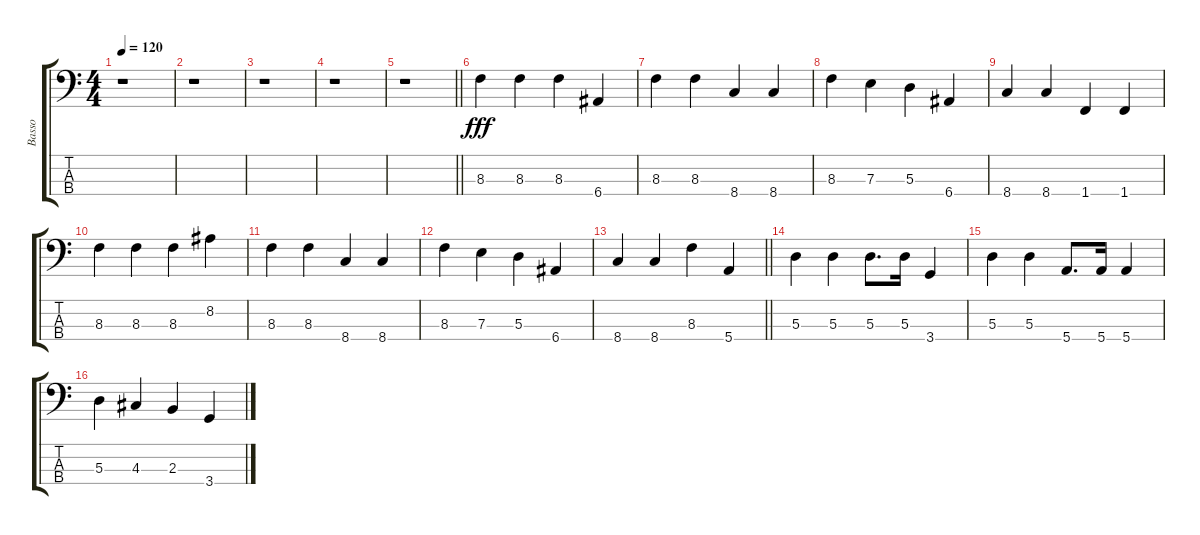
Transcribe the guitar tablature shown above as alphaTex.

\track ("Basso" "Basso") {instrument electricbassfinger}
\staff {score tabs}
\tuning (G2 D2 A1 E1) {hide}
\ts (4 4)
\tempo 120
\clef f4
\ks c
r.1{dy fff} |
r.1 |
r.1 |
r.1 |
\barLineRight lightlight
r.1 |
8.3.4 8.3.4 8.3.4 6.4.4 |
8.3.4 8.3.4 8.4.4 8.4.4 |
8.3.4 7.3.4 5.3.4 6.4.4 |
8.4.4 8.4.4 1.4.4 1.4.4 |
8.3.4 8.3.4 8.3.4 8.2.4 |
8.3.4 8.3.4 8.4.4 8.4.4 |
8.3.4 7.3.4 5.3.4 6.4.4 |
\barLineRight lightlight
8.4.4 8.4.4 8.3.4 5.4.4 |
5.3.4 5.3.4 5.3.8{d} 5.3.16 3.4.4 |
5.3.4 5.3.4 5.4.8{d} 5.4.16 5.4.4 |
5.3.4 4.3.4 2.3.4 3.4.4
